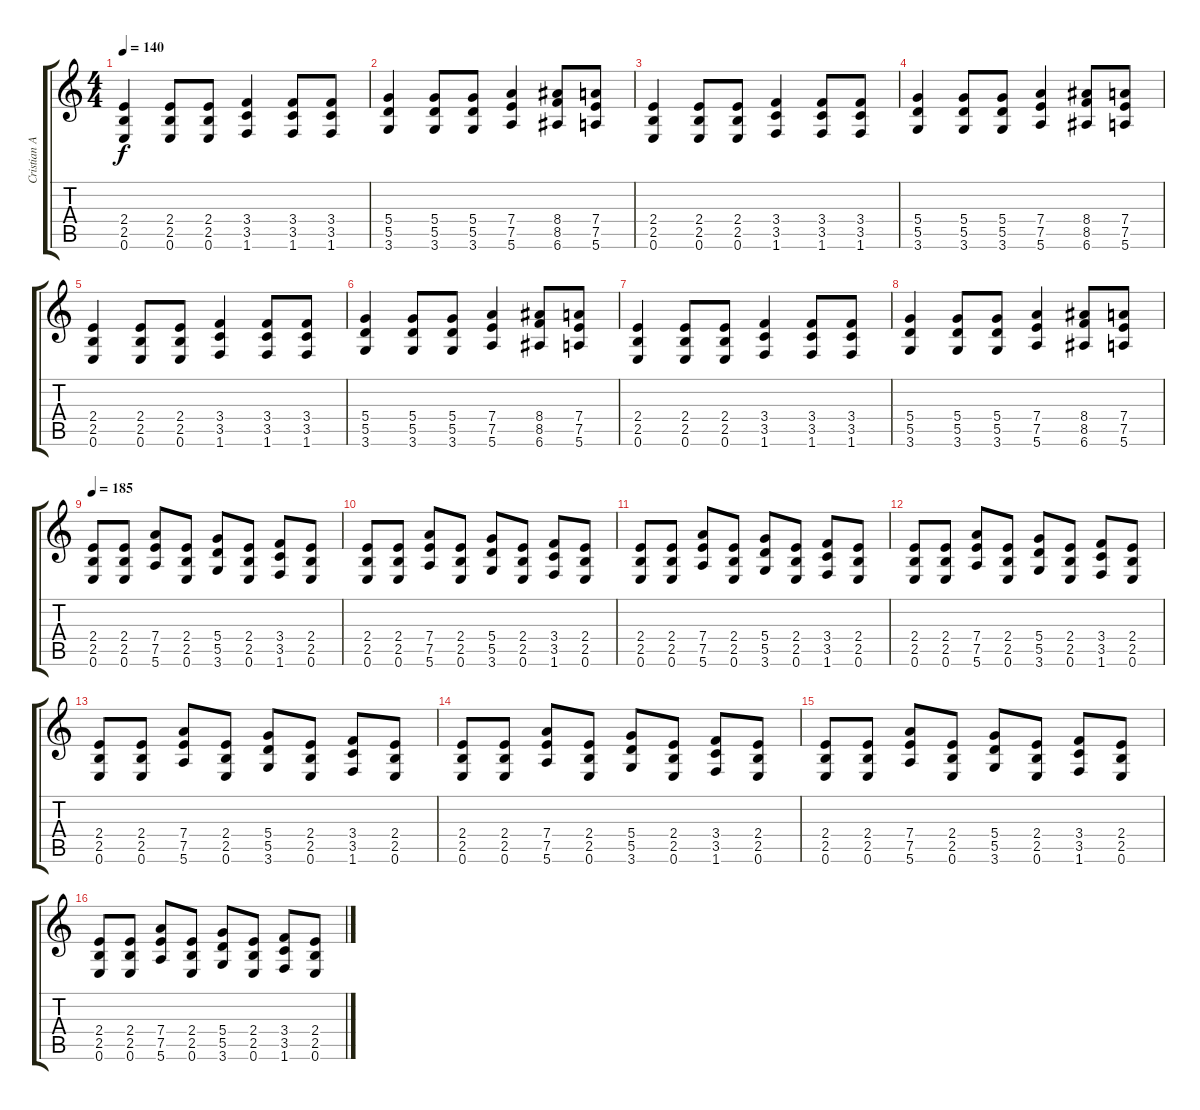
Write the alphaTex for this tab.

\track ("Cristian Aldana" "Cristian A") {instrument overdrivenguitar}
\staff {score tabs}
\tuning (E4 B3 G3 D3 A2 E2) {hide}
\ts (4 4)
\tempo 140
\clef g2
\ks c
(2.4 2.5 0.6).4{dy f} (2.4 2.5 0.6).8 (2.4 2.5 0.6).8 (3.4 3.5 1.6).4 (3.4 3.5 1.6).8 (3.4 3.5 1.6).8 |
(5.4 5.5 3.6).4 (5.4 5.5 3.6).8 (5.4 5.5 3.6).8 (7.4 7.5 5.6).4 (8.4 8.5 6.6).8 (7.4 7.5 5.6).8 |
(2.4 2.5 0.6).4 (2.4 2.5 0.6).8 (2.4 2.5 0.6).8 (3.4 3.5 1.6).4 (3.4 3.5 1.6).8 (3.4 3.5 1.6).8 |
(5.4 5.5 3.6).4 (5.4 5.5 3.6).8 (5.4 5.5 3.6).8 (7.4 7.5 5.6).4 (8.4 8.5 6.6).8 (7.4 7.5 5.6).8 |
(2.4 2.5 0.6).4 (2.4 2.5 0.6).8 (2.4 2.5 0.6).8 (3.4 3.5 1.6).4 (3.4 3.5 1.6).8 (3.4 3.5 1.6).8 |
(5.4 5.5 3.6).4 (5.4 5.5 3.6).8 (5.4 5.5 3.6).8 (7.4 7.5 5.6).4 (8.4 8.5 6.6).8 (7.4 7.5 5.6).8 |
(2.4 2.5 0.6).4 (2.4 2.5 0.6).8 (2.4 2.5 0.6).8 (3.4 3.5 1.6).4 (3.4 3.5 1.6).8 (3.4 3.5 1.6).8 |
(5.4 5.5 3.6).4 (5.4 5.5 3.6).8 (5.4 5.5 3.6).8 (7.4 7.5 5.6).4 (8.4 8.5 6.6).8 (7.4 7.5 5.6).8 |
\tempo 185
(2.4 2.5 0.6).8 (2.4 2.5 0.6).8 (7.4 7.5 5.6).8 (2.4 2.5 0.6).8 (5.4 5.5 3.6).8 (2.4 2.5 0.6).8 (3.4 3.5 1.6).8 (2.4 2.5 0.6).8 |
(2.4 2.5 0.6).8 (2.4 2.5 0.6).8 (7.4 7.5 5.6).8 (2.4 2.5 0.6).8 (5.4 5.5 3.6).8 (2.4 2.5 0.6).8 (3.4 3.5 1.6).8 (2.4 2.5 0.6).8 |
(2.4 2.5 0.6).8 (2.4 2.5 0.6).8 (7.4 7.5 5.6).8 (2.4 2.5 0.6).8 (5.4 5.5 3.6).8 (2.4 2.5 0.6).8 (3.4 3.5 1.6).8 (2.4 2.5 0.6).8 |
(2.4 2.5 0.6).8 (2.4 2.5 0.6).8 (7.4 7.5 5.6).8 (2.4 2.5 0.6).8 (5.4 5.5 3.6).8 (2.4 2.5 0.6).8 (3.4 3.5 1.6).8 (2.4 2.5 0.6).8 |
(2.4 2.5 0.6).8 (2.4 2.5 0.6).8 (7.4 7.5 5.6).8 (2.4 2.5 0.6).8 (5.4 5.5 3.6).8 (2.4 2.5 0.6).8 (3.4 3.5 1.6).8 (2.4 2.5 0.6).8 |
(2.4 2.5 0.6).8 (2.4 2.5 0.6).8 (7.4 7.5 5.6).8 (2.4 2.5 0.6).8 (5.4 5.5 3.6).8 (2.4 2.5 0.6).8 (3.4 3.5 1.6).8 (2.4 2.5 0.6).8 |
(2.4 2.5 0.6).8 (2.4 2.5 0.6).8 (7.4 7.5 5.6).8 (2.4 2.5 0.6).8 (5.4 5.5 3.6).8 (2.4 2.5 0.6).8 (3.4 3.5 1.6).8 (2.4 2.5 0.6).8 |
(2.4 2.5 0.6).8 (2.4 2.5 0.6).8 (7.4 7.5 5.6).8 (2.4 2.5 0.6).8 (5.4 5.5 3.6).8 (2.4 2.5 0.6).8 (3.4 3.5 1.6).8 (2.4 2.5 0.6).8
